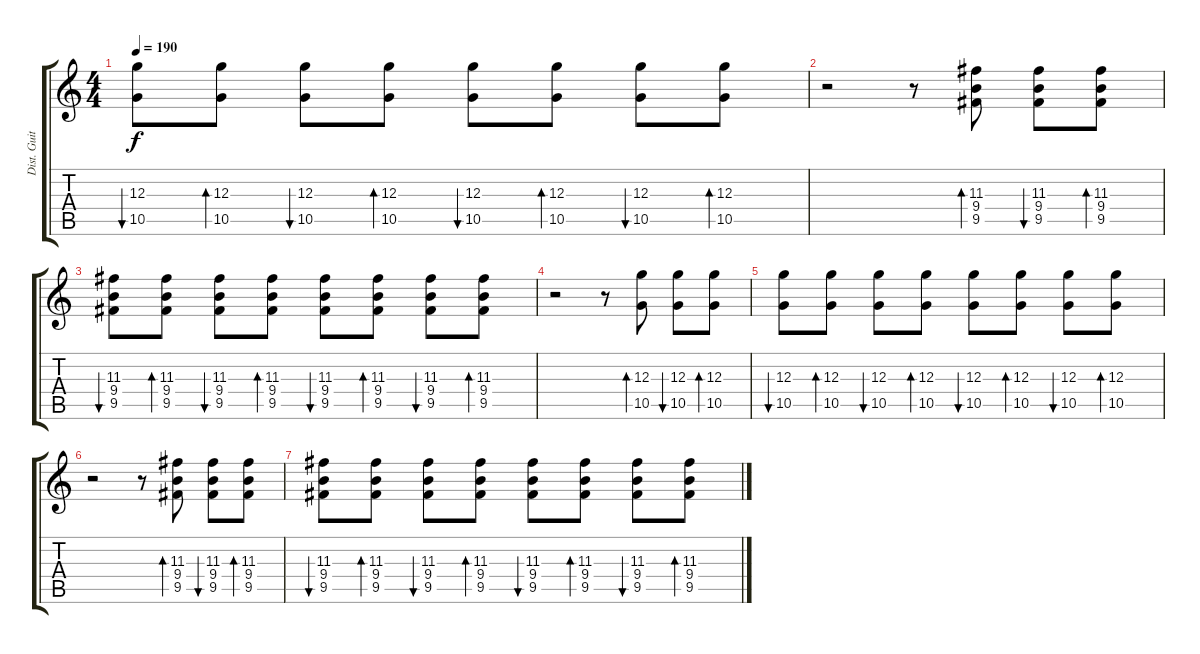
\track ("Dist. Guitar 2" "Dist. Guit") {instrument distortionguitar}
\staff {score tabs}
\tuning (E4 B3 G3 D3 A2 D2) {hide}
\ts (4 4)
\tempo 190
\clef g2
\ks c
(12.3 10.5).8{bu 60 dy f} (12.3 10.5).8{bd 60} (12.3 10.5).8{bu 60} (12.3 10.5).8{bd 60} (12.3 10.5).8{bu 60} (12.3 10.5).8{bd 60} (12.3 10.5).8{bu 60} (12.3 10.5).8{bd 60} |
r.2 r.8 (11.3 9.4 9.5).8{bd 60} (11.3 9.4 9.5).8{bu 60} (11.3 9.4 9.5).8{bd 60} |
(11.3 9.4 9.5).8{bu 60} (11.3 9.4 9.5).8{bd 60} (11.3 9.4 9.5).8{bu 60} (11.3 9.4 9.5).8{bd 60} (11.3 9.4 9.5).8{bu 60} (11.3 9.4 9.5).8{bd 60} (11.3 9.4 9.5).8{bu 60} (11.3 9.4 9.5).8{bd 60} |
r.2 r.8 (12.3 10.5).8{bd 60} (12.3 10.5).8{bu 60} (12.3 10.5).8{bd 60} |
(12.3 10.5).8{bu 60} (12.3 10.5).8{bd 60} (12.3 10.5).8{bu 60} (12.3 10.5).8{bd 60} (12.3 10.5).8{bu 60} (12.3 10.5).8{bd 60} (12.3 10.5).8{bu 60} (12.3 10.5).8{bd 60} |
r.2 r.8 (11.3 9.4 9.5).8{bd 60} (11.3 9.4 9.5).8{bu 60} (11.3 9.4 9.5).8{bd 60} |
(11.3 9.4 9.5).8{bu 60} (11.3 9.4 9.5).8{bd 60} (11.3 9.4 9.5).8{bu 60} (11.3 9.4 9.5).8{bd 60} (11.3 9.4 9.5).8{bu 60} (11.3 9.4 9.5).8{bd 60} (11.3 9.4 9.5).8{bu 60} (11.3 9.4 9.5).8{bd 60}
